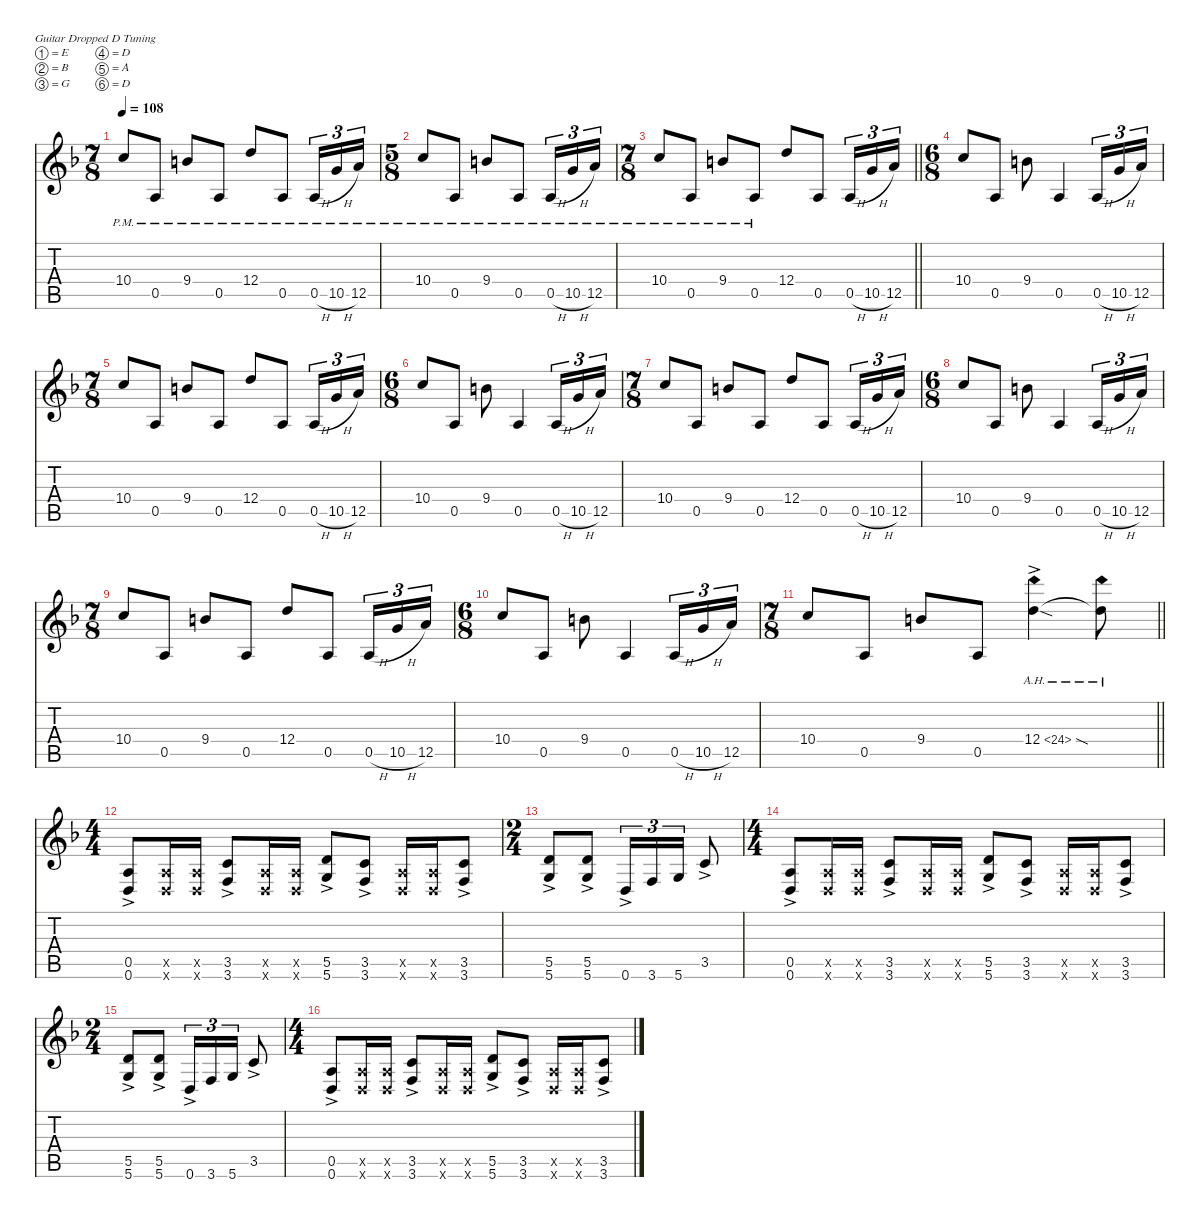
\defaultSystemsLayout 4
\hideDynamics
\bracketExtendMode nobrackets
\singleTrackTrackNamePolicy hidden
\multiTrackTrackNamePolicy hidden
\firstSystemTrackNameMode fullname
\firstSystemTrackNameOrientation horizontal
\otherSystemsTrackNameOrientation horizontal
\track ("Guitar 1 - hidden" "od.guit.") {mute instrument overdrivenguitar}
\staff {score tabs}
\tuning (E4 B3 G3 D3 A2 D2)
\ts (7 8)
\beaming (8 2 2 2 2)
\tempo 108
\clef g2
\ks dminor
10.4{pm acc forcenatural}.8{dy f} 0.5{pm acc forcenatural}.8 9.4{pm acc forcenatural}.8 0.5{pm acc forcenatural}.8 12.4{pm acc forcenatural}.8 0.5{pm acc forcenatural}.8 0.5{h pm acc forcenatural}.16{tu (3 2)} 10.5{h pm acc forcenatural}.16{tu (3 2)} 12.5{pm acc forcenatural}.16{tu (3 2)} |
\ts (5 8)
\beaming (8 2 2 2 2)
10.4{pm acc forcenatural}.8 0.5{pm acc forcenatural}.8 9.4{pm acc forcenatural}.8 0.5{pm acc forcenatural}.8 0.5{h pm acc forcenatural}.16{tu (3 2)} 10.5{h pm acc forcenatural}.16{tu (3 2)} 12.5{pm acc forcenatural}.16{tu (3 2)} |
\ts (7 8)
\beaming (8 2 2 2 2)
\barLineRight lightlight
10.4{pm acc forcenatural}.8 0.5{pm acc forcenatural}.8 9.4{pm acc forcenatural}.8 0.5{pm acc forcenatural}.8 12.4{acc forcenatural}.8 0.5{acc forcenatural}.8 0.5{h acc forcenatural}.16{tu (3 2)} 10.5{h acc forcenatural}.16{tu (3 2)} 12.5{acc forcenatural}.16{tu (3 2)} |
\ts (6 8)
\beaming (8 2 2 2 2)
10.4{acc forcenatural}.8 0.5{acc forcenatural}.8 9.4{acc forcenatural}.8 0.5{acc forcenatural}.4 0.5{h acc forcenatural}.16{tu (3 2)} 10.5{h acc forcenatural}.16{tu (3 2)} 12.5{acc forcenatural}.16{tu (3 2)} |
\ts (7 8)
\beaming (8 2 2 2 2)
10.4{acc forcenatural}.8 0.5{acc forcenatural}.8 9.4{acc forcenatural}.8 0.5{acc forcenatural}.8 12.4{acc forcenatural}.8 0.5{acc forcenatural}.8 0.5{h acc forcenatural}.16{tu (3 2)} 10.5{h acc forcenatural}.16{tu (3 2)} 12.5{acc forcenatural}.16{tu (3 2)} |
\ts (6 8)
\beaming (8 2 2 2 2)
10.4{acc forcenatural}.8 0.5{acc forcenatural}.8 9.4{acc forcenatural}.8 0.5{acc forcenatural}.4 0.5{h acc forcenatural}.16{tu (3 2)} 10.5{h acc forcenatural}.16{tu (3 2)} 12.5{acc forcenatural}.16{tu (3 2)} |
\ts (7 8)
\beaming (8 2 2 2 2)
10.4{acc forcenatural}.8 0.5{acc forcenatural}.8 9.4{acc forcenatural}.8 0.5{acc forcenatural}.8 12.4{acc forcenatural}.8 0.5{acc forcenatural}.8 0.5{h acc forcenatural}.16{tu (3 2)} 10.5{h acc forcenatural}.16{tu (3 2)} 12.5{acc forcenatural}.16{tu (3 2)} |
\ts (6 8)
\beaming (8 2 2 2 2)
10.4{acc forcenatural}.8 0.5{acc forcenatural}.8 9.4{acc forcenatural}.8 0.5{acc forcenatural}.4 0.5{h acc forcenatural}.16{tu (3 2)} 10.5{h acc forcenatural}.16{tu (3 2)} 12.5{acc forcenatural}.16{tu (3 2)} |
\ts (7 8)
\beaming (8 2 2 2 2)
10.4{acc forcenatural}.8 0.5{acc forcenatural}.8 9.4{acc forcenatural}.8 0.5{acc forcenatural}.8 12.4{acc forcenatural}.8 0.5{acc forcenatural}.8 0.5{h acc forcenatural}.16{tu (3 2)} 10.5{h acc forcenatural}.16{tu (3 2)} 12.5{acc forcenatural}.16{tu (3 2)} |
\ts (6 8)
\beaming (8 2 2 2 2)
10.4{acc forcenatural}.8 0.5{acc forcenatural}.8 9.4{acc forcenatural}.8 0.5{acc forcenatural}.4 0.5{h acc forcenatural}.16{tu (3 2)} 10.5{h acc forcenatural}.16{tu (3 2)} 12.5{acc forcenatural}.16{tu (3 2)} |
\ts (7 8)
\beaming (8 2 2 2 2)
\barLineRight lightlight
10.4{acc forcenatural}.8 0.5{acc forcenatural}.8 9.4{acc forcenatural}.8 0.5{acc forcenatural}.8 12.4{ah 12 sod ac acc forcenatural}.4 12.4{ah 12 t acc forcenatural}.8 |
\ts (4 4)
\beaming (8 2 2 2 2)
(0.5{ac acc forcenatural} 0.6{ac acc forcenatural}).8 (0.5{x acc forcenatural} 0.6{x acc forcenatural}).16 (0.5{x acc forcenatural} 0.6{x acc forcenatural}).16 (3.5{ac acc forcenatural} 3.6{ac acc forcenatural}).8 (0.5{x acc forcenatural} 0.6{x acc forcenatural}).16 (0.5{x acc forcenatural} 0.6{x acc forcenatural}).16 (5.5{ac acc forcenatural} 5.6{ac acc forcenatural}).8 (3.5{ac acc forcenatural} 3.6{ac acc forcenatural}).8 (0.5{x acc forcenatural} 0.6{x acc forcenatural}).16 (0.5{x acc forcenatural} 0.6{x acc forcenatural}).16 (3.5{ac acc forcenatural} 3.6{ac acc forcenatural}).8 |
\ts (2 4)
\beaming (8 2 2 2 2)
(5.5{ac acc forcenatural} 5.6{ac acc forcenatural}).8 (5.5{ac acc forcenatural} 5.6{ac acc forcenatural}).8 0.6{ac acc forcenatural}.16{tu (3 2)} 3.6{acc forcenatural}.16{tu (3 2)} 5.6{acc forcenatural}.16{tu (3 2)} 3.5{ac acc forcenatural}.8 |
\ts (4 4)
\beaming (8 2 2 2 2)
(0.5{ac acc forcenatural} 0.6{ac acc forcenatural}).8 (0.5{x acc forcenatural} 0.6{x acc forcenatural}).16 (0.5{x acc forcenatural} 0.6{x acc forcenatural}).16 (3.5{ac acc forcenatural} 3.6{ac acc forcenatural}).8 (0.5{x acc forcenatural} 0.6{x acc forcenatural}).16 (0.5{x acc forcenatural} 0.6{x acc forcenatural}).16 (5.5{ac acc forcenatural} 5.6{ac acc forcenatural}).8 (3.5{ac acc forcenatural} 3.6{ac acc forcenatural}).8 (0.5{x acc forcenatural} 0.6{x acc forcenatural}).16 (0.5{x acc forcenatural} 0.6{x acc forcenatural}).16 (3.5{ac acc forcenatural} 3.6{ac acc forcenatural}).8 |
\ts (2 4)
\beaming (8 2 2 2 2)
(5.5{ac acc forcenatural} 5.6{ac acc forcenatural}).8 (5.5{ac acc forcenatural} 5.6{ac acc forcenatural}).8 0.6{ac acc forcenatural}.16{tu (3 2)} 3.6{acc forcenatural}.16{tu (3 2)} 5.6{acc forcenatural}.16{tu (3 2)} 3.5{ac acc forcenatural}.8 |
\ts (4 4)
\beaming (8 2 2 2 2)
(0.5{ac acc forcenatural} 0.6{ac acc forcenatural}).8 (0.5{x acc forcenatural} 0.6{x acc forcenatural}).16 (0.5{x acc forcenatural} 0.6{x acc forcenatural}).16 (3.5{ac acc forcenatural} 3.6{ac acc forcenatural}).8 (0.5{x acc forcenatural} 0.6{x acc forcenatural}).16 (0.5{x acc forcenatural} 0.6{x acc forcenatural}).16 (5.5{ac acc forcenatural} 5.6{ac acc forcenatural}).8 (3.5{ac acc forcenatural} 3.6{ac acc forcenatural}).8 (0.5{x acc forcenatural} 0.6{x acc forcenatural}).16 (0.5{x acc forcenatural} 0.6{x acc forcenatural}).16 (3.5{ac acc forcenatural} 3.6{ac acc forcenatural}).8
